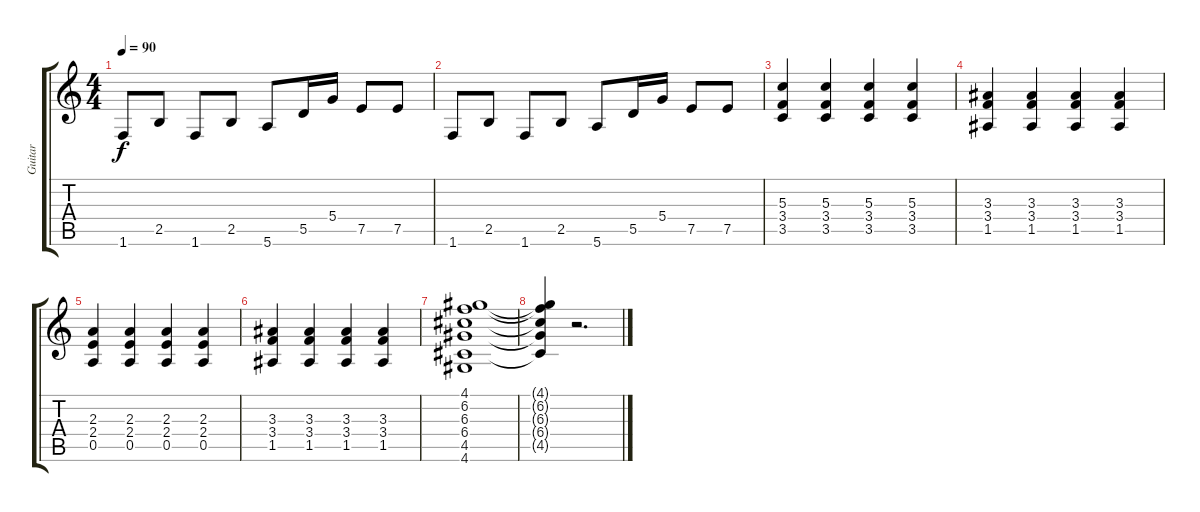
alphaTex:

\track ("Guitar" "Guitar") {instrument overdrivenguitar}
\staff {score tabs}
\tuning (E4 B3 G3 D3 A2 E2) {hide}
\ts (4 4)
\tempo 90
\clef g2
\ks c
1.6.8{dy f} 2.5.8 1.6.8 2.5.8 5.6.8 5.5.16 5.4.16 7.5.8 7.5.8 |
1.6.8 2.5.8 1.6.8 2.5.8 5.6.8 5.5.16 5.4.16 7.5.8 7.5.8 |
(5.3 3.4 3.5).4 (5.3 3.4 3.5).4 (5.3 3.4 3.5).4 (5.3 3.4 3.5).4 |
(3.3 3.4 1.5).4 (3.3 3.4 1.5).4 (3.3 3.4 1.5).4 (3.3 3.4 1.5).4 |
(2.3 2.4 0.5).4 (2.3 2.4 0.5).4 (2.3 2.4 0.5).4 (2.3 2.4 0.5).4 |
(3.3 3.4 1.5).4 (3.3 3.4 1.5).4 (3.3 3.4 1.5).4 (3.3 3.4 1.5).4 |
(4.1 6.2 6.3 6.4 4.5 4.6).1 |
(4.1{t} 6.2{t} 6.3{t} 6.4{t} 4.5{t}).4 r.2{d}
